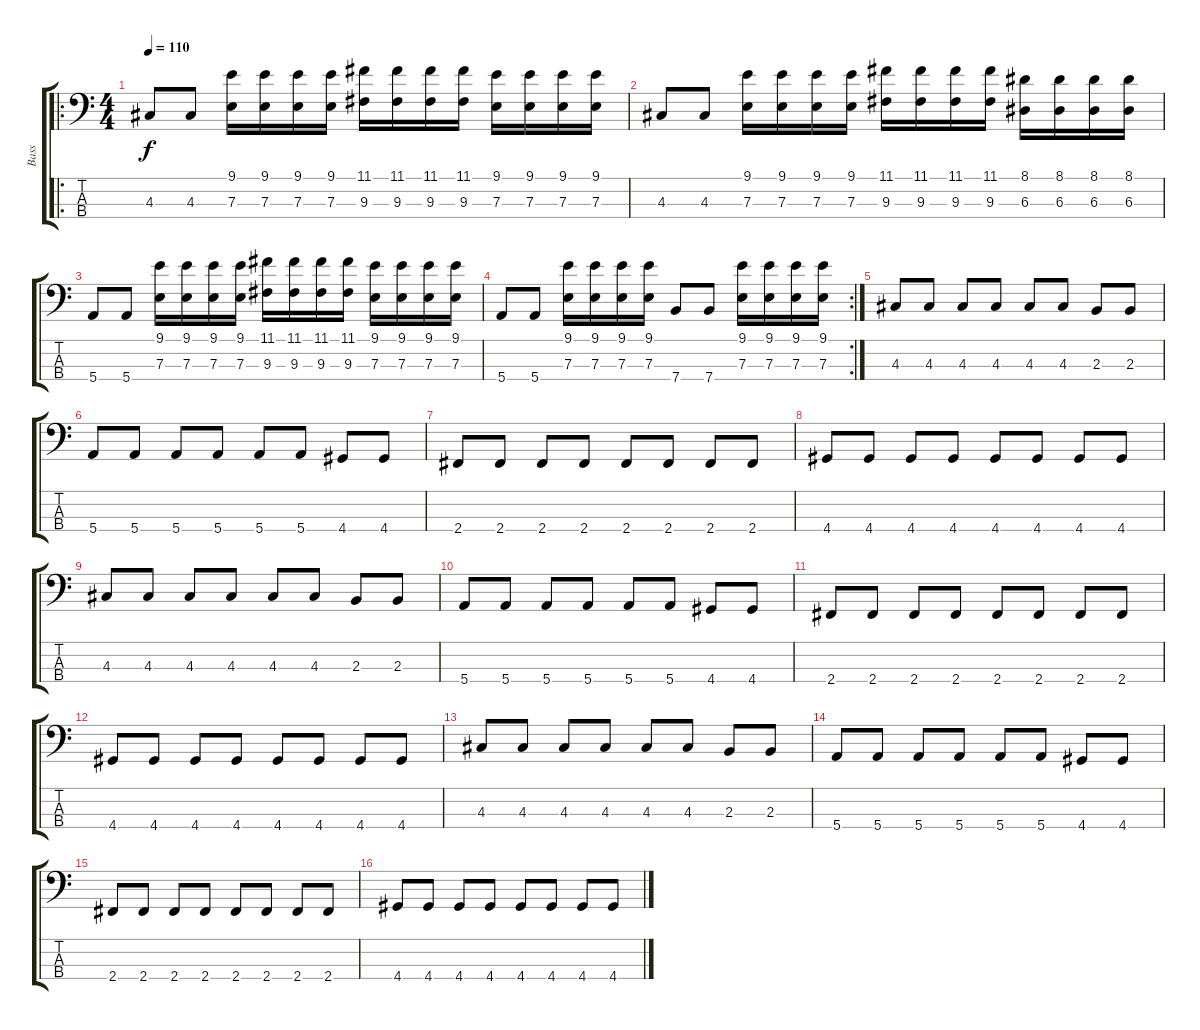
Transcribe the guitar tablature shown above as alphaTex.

\track ("Bass" "Bass") {instrument electricbassfinger}
\staff {score tabs}
\tuning (G2 D2 A1 E1) {hide}
\ro
\ts (4 4)
\tempo 110
\clef f4
\ks c
4.3.8{dy f instrument electricbassfinger} 4.3.8 (9.1 7.3).16 (9.1 7.3).16 (9.1 7.3).16 (9.1 7.3).16 (11.1 9.3).16 (11.1 9.3).16 (11.1 9.3).16 (11.1 9.3).16 (9.1 7.3).16 (9.1 7.3).16 (9.1 7.3).16 (9.1 7.3).16 |
4.3.8 4.3.8 (9.1 7.3).16 (9.1 7.3).16 (9.1 7.3).16 (9.1 7.3).16 (11.1 9.3).16 (11.1 9.3).16 (11.1 9.3).16 (11.1 9.3).16 (8.1 6.3).16 (8.1 6.3).16 (8.1 6.3).16 (8.1 6.3).16 |
5.4.8 5.4.8 (9.1 7.3).16 (9.1 7.3).16 (9.1 7.3).16 (9.1 7.3).16 (11.1 9.3).16 (11.1 9.3).16 (11.1 9.3).16 (11.1 9.3).16 (9.1 7.3).16 (9.1 7.3).16 (9.1 7.3).16 (9.1 7.3).16 |
\rc 2
5.4.8 5.4.8 (9.1 7.3).16 (9.1 7.3).16 (9.1 7.3).16 (9.1 7.3).16 7.4.8 7.4.8 (9.1 7.3).16 (9.1 7.3).16 (9.1 7.3).16 (9.1 7.3).16 |
4.3.8 4.3.8 4.3.8 4.3.8 4.3.8 4.3.8 2.3.8 2.3.8 |
5.4.8 5.4.8 5.4.8 5.4.8 5.4.8 5.4.8 4.4.8 4.4.8 |
2.4.8 2.4.8 2.4.8 2.4.8 2.4.8 2.4.8 2.4.8 2.4.8 |
4.4.8 4.4.8 4.4.8 4.4.8 4.4.8 4.4.8 4.4.8 4.4.8 |
4.3.8 4.3.8 4.3.8 4.3.8 4.3.8 4.3.8 2.3.8 2.3.8 |
5.4.8 5.4.8 5.4.8 5.4.8 5.4.8 5.4.8 4.4.8 4.4.8 |
2.4.8 2.4.8 2.4.8 2.4.8 2.4.8 2.4.8 2.4.8 2.4.8 |
4.4.8 4.4.8 4.4.8 4.4.8 4.4.8 4.4.8 4.4.8 4.4.8 |
4.3.8 4.3.8 4.3.8 4.3.8 4.3.8 4.3.8 2.3.8 2.3.8 |
5.4.8 5.4.8 5.4.8 5.4.8 5.4.8 5.4.8 4.4.8 4.4.8 |
2.4.8 2.4.8 2.4.8 2.4.8 2.4.8 2.4.8 2.4.8 2.4.8 |
4.4.8 4.4.8 4.4.8 4.4.8 4.4.8 4.4.8 4.4.8 4.4.8
